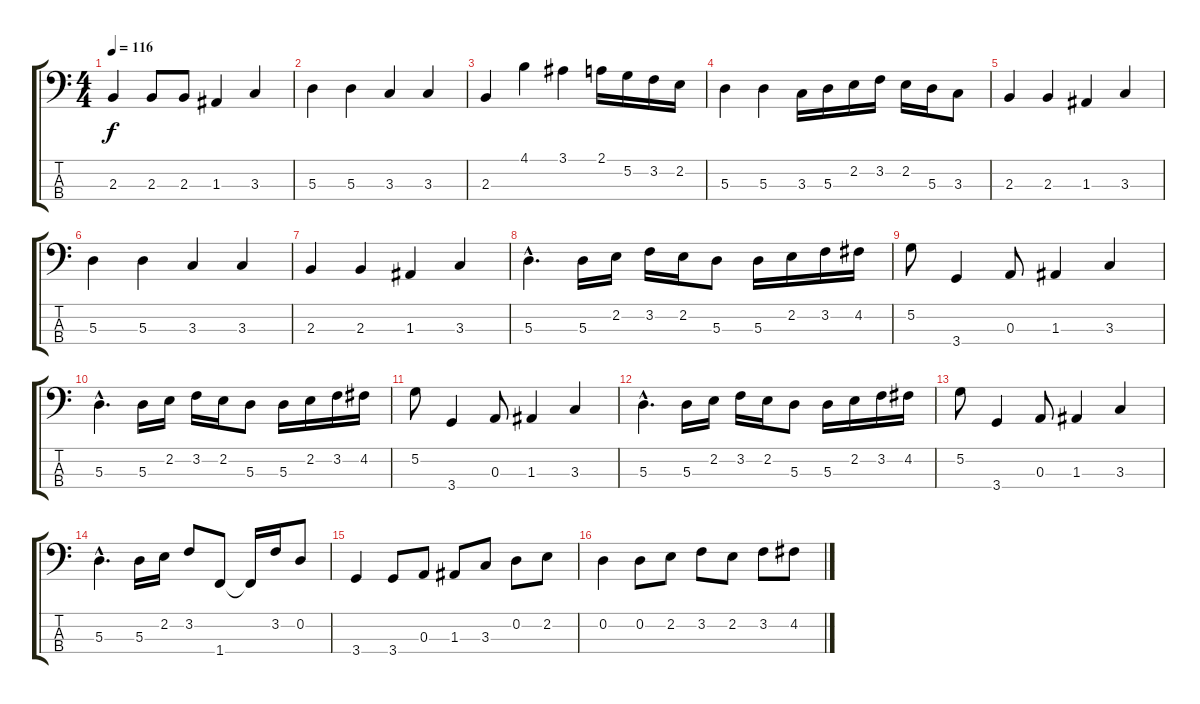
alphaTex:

\track "" {instrument electricbasspick}
\staff {score tabs}
\tuning (G2 D2 A1 E1) {hide}
\ts (4 4)
\tempo 116
\clef f4
\ks c
2.3.4{dy f} 2.3.8 2.3.8 1.3.4 3.3.4 |
5.3.4 5.3.4 3.3.4 3.3.4 |
2.3.4 4.1.4 3.1.4 2.1.16 5.2.16 3.2.16 2.2.16 |
5.3.4 5.3.4 3.3.16 5.3.16 2.2.16 3.2.16 2.2.16 5.3.16 3.3.8 |
2.3.4 2.3.4 1.3.4 3.3.4 |
5.3.4 5.3.4 3.3.4 3.3.4 |
2.3.4 2.3.4 1.3.4 3.3.4 |
5.3{hac}.4{d} 5.3.16 2.2.16 3.2.16 2.2.16 5.3.8 5.3.16 2.2.16 3.2.16 4.2.16 |
5.2.8 3.4.4 0.3.8 1.3.4 3.3.4 |
5.3{hac}.4{d} 5.3.16 2.2.16 3.2.16 2.2.16 5.3.8 5.3.16 2.2.16 3.2.16 4.2.16 |
5.2.8 3.4.4 0.3.8 1.3.4 3.3.4 |
5.3{hac}.4{d} 5.3.16 2.2.16 3.2.16 2.2.16 5.3.8 5.3.16 2.2.16 3.2.16 4.2.16 |
5.2.8 3.4.4 0.3.8 1.3.4 3.3.4 |
5.3{hac}.4{d} 5.3.16 2.2.16 3.2.8 1.4.8 1.4{t}.16 3.2.16 0.2.8 |
3.4.4 3.4.8 0.3.8 1.3.8 3.3.8 0.2.8 2.2.8 |
0.2.4 0.2.8 2.2.8 3.2.8 2.2.8 3.2.8 4.2.8
